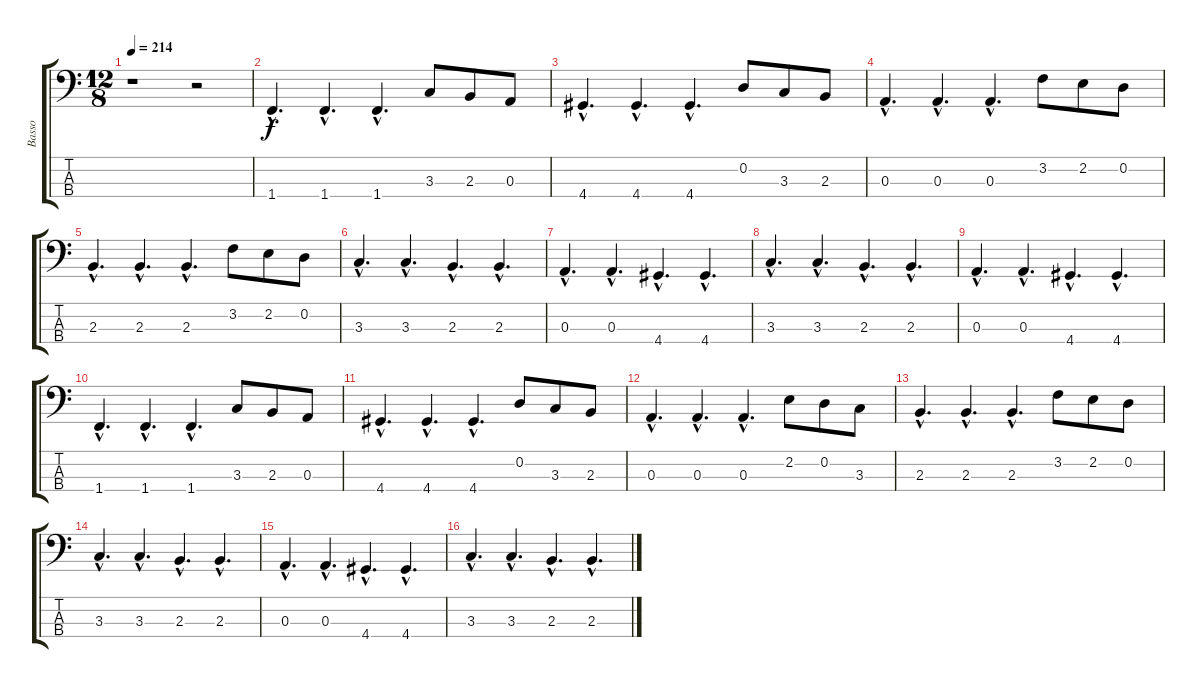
\track ("Basso" "Basso") {instrument electricbasspick}
\staff {score tabs}
\tuning (G2 D2 A1 E1) {hide}
\ts (12 8)
\tempo 214
\clef f4
\ks c
r.1{dy f instrument electricbasspick} r.2 |
1.4{hac}.4{d balance 8} 1.4{hac}.4{d} 1.4{hac}.4{d} 3.3.8 2.3.8 0.3.8 |
4.4{hac}.4{d} 4.4{hac}.4{d} 4.4{hac}.4{d} 0.2.8 3.3.8 2.3.8 |
0.3{hac}.4{d} 0.3{hac}.4{d} 0.3{hac}.4{d} 3.2.8 2.2.8 0.2.8 |
2.3{hac}.4{d} 2.3{hac}.4{d} 2.3{hac}.4{d} 3.2.8 2.2.8 0.2.8 |
3.3{hac}.4{d} 3.3{hac}.4{d} 2.3{hac}.4{d} 2.3{hac}.4{d} |
0.3{hac}.4{d} 0.3{hac}.4{d} 4.4{hac}.4{d} 4.4{hac}.4{d} |
3.3{hac}.4{d} 3.3{hac}.4{d} 2.3{hac}.4{d} 2.3{hac}.4{d} |
0.3{hac}.4{d} 0.3{hac}.4{d} 4.4{hac}.4{d} 4.4{hac}.4{d} |
1.4{hac}.4{d} 1.4{hac}.4{d} 1.4{hac}.4{d} 3.3.8 2.3.8 0.3.8 |
4.4{hac}.4{d} 4.4{hac}.4{d} 4.4{hac}.4{d} 0.2.8 3.3.8 2.3.8 |
0.3{hac}.4{d} 0.3{hac}.4{d} 0.3{hac}.4{d} 2.2.8 0.2.8 3.3.8 |
2.3{hac}.4{d} 2.3{hac}.4{d} 2.3{hac}.4{d} 3.2.8 2.2.8 0.2.8 |
3.3{hac}.4{d} 3.3{hac}.4{d} 2.3{hac}.4{d} 2.3{hac}.4{d} |
0.3{hac}.4{d} 0.3{hac}.4{d} 4.4{hac}.4{d} 4.4{hac}.4{d} |
3.3{hac}.4{d} 3.3{hac}.4{d} 2.3{hac}.4{d} 2.3{hac}.4{d}
